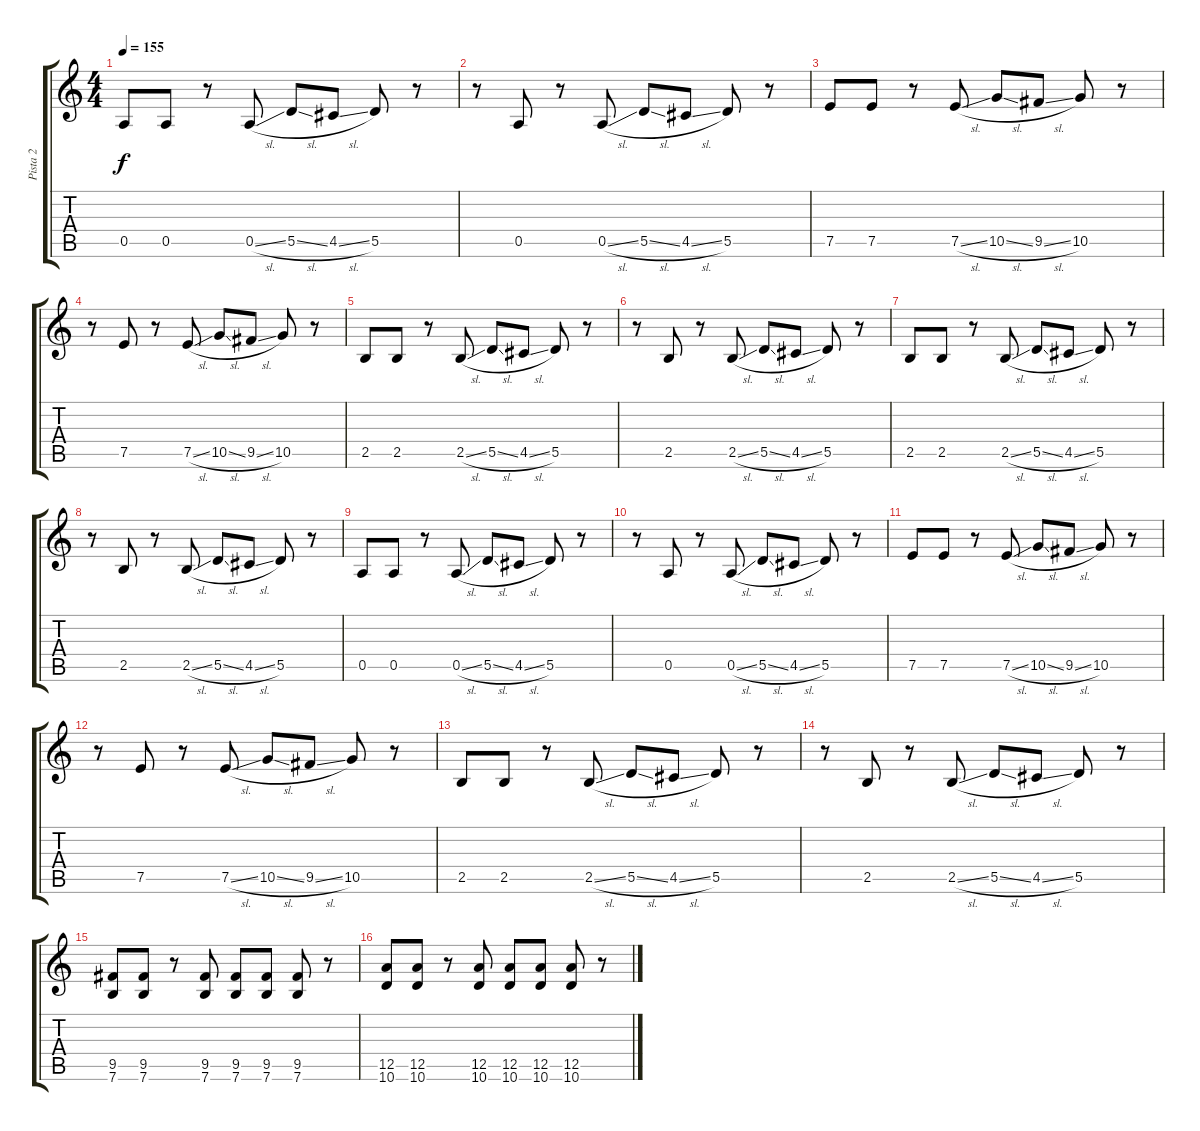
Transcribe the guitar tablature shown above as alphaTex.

\track ("Pista 2" "Pista 2") {instrument distortionguitar}
\staff {score tabs}
\tuning (E4 B3 G3 D3 A2 E2) {hide}
\ts (4 4)
\tempo 155
\clef g2
\ks c
0.5.8{dy f} 0.5.8 r.8 0.5{sl}.8 5.5{sl}.8 4.5{sl}.8 5.5.8 r.8 |
r.8 0.5.8 r.8 0.5{sl}.8 5.5{sl}.8 4.5{sl}.8 5.5.8 r.8 |
7.5.8 7.5.8 r.8 7.5{sl}.8 10.5{sl}.8 9.5{sl}.8 10.5.8 r.8 |
r.8 7.5.8 r.8 7.5{sl}.8 10.5{sl}.8 9.5{sl}.8 10.5.8 r.8 |
2.5.8 2.5.8 r.8 2.5{sl}.8 5.5{sl}.8 4.5{sl}.8 5.5.8 r.8 |
r.8 2.5.8 r.8 2.5{sl}.8 5.5{sl}.8 4.5{sl}.8 5.5.8 r.8 |
2.5.8 2.5.8 r.8 2.5{sl}.8 5.5{sl}.8 4.5{sl}.8 5.5.8 r.8 |
r.8 2.5.8 r.8 2.5{sl}.8 5.5{sl}.8 4.5{sl}.8 5.5.8 r.8 |
0.5.8 0.5.8 r.8 0.5{sl}.8 5.5{sl}.8 4.5{sl}.8 5.5.8 r.8 |
r.8 0.5.8 r.8 0.5{sl}.8 5.5{sl}.8 4.5{sl}.8 5.5.8 r.8 |
7.5.8 7.5.8 r.8 7.5{sl}.8 10.5{sl}.8 9.5{sl}.8 10.5.8 r.8 |
r.8 7.5.8 r.8 7.5{sl}.8 10.5{sl}.8 9.5{sl}.8 10.5.8 r.8 |
2.5.8 2.5.8 r.8 2.5{sl}.8 5.5{sl}.8 4.5{sl}.8 5.5.8 r.8 |
r.8 2.5.8 r.8 2.5{sl}.8 5.5{sl}.8 4.5{sl}.8 5.5.8 r.8 |
(9.5 7.6).8 (9.5 7.6).8 r.8 (9.5 7.6).8 (9.5 7.6).8 (9.5 7.6).8 (9.5 7.6).8 r.8 |
(12.5 10.6).8 (12.5 10.6).8 r.8 (12.5 10.6).8 (12.5 10.6).8 (12.5 10.6).8 (12.5 10.6).8 r.8
